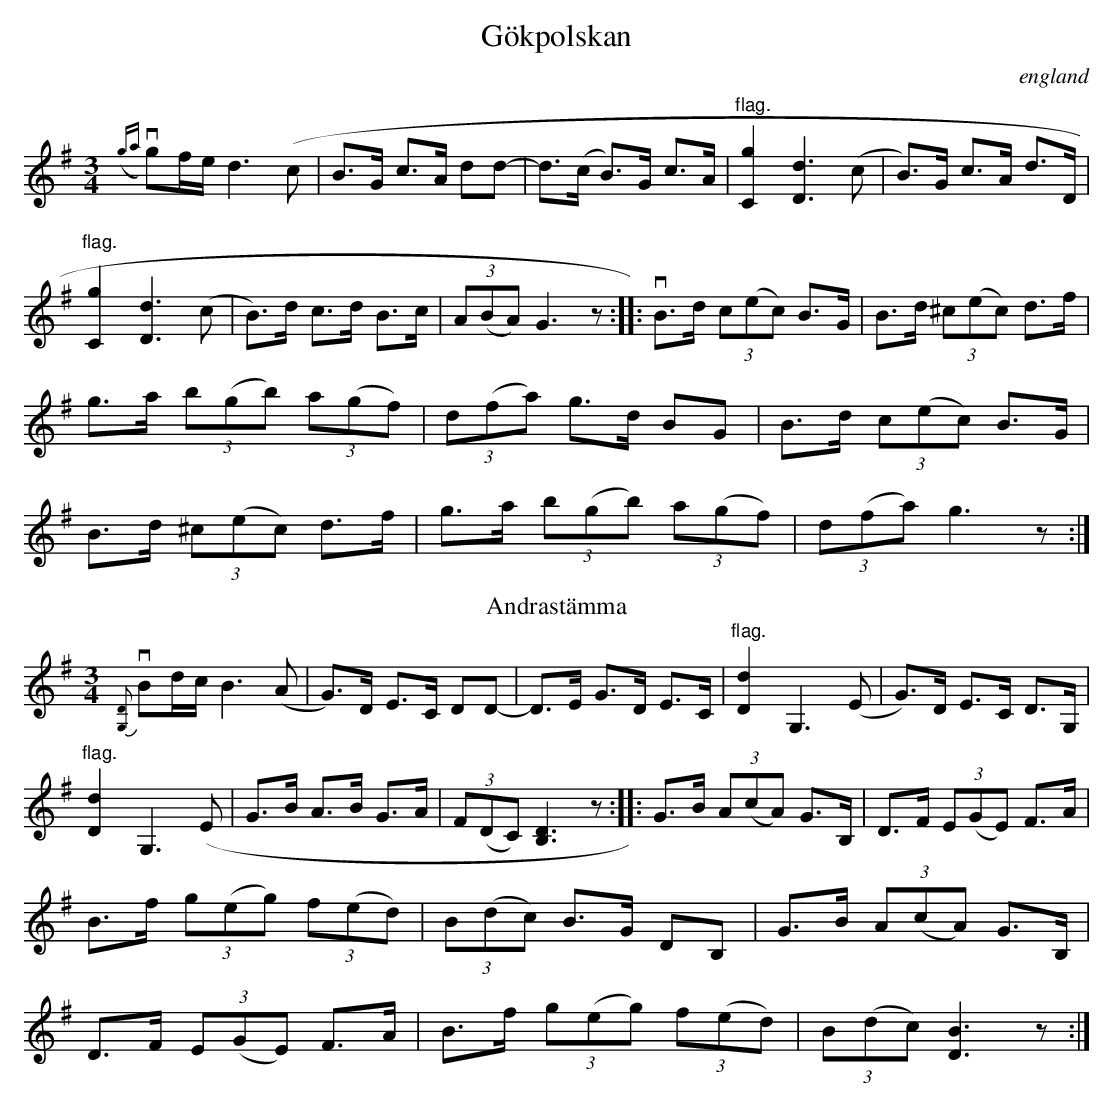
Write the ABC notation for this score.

X:1
T:Gökpolskan
O:england
M:3/4
L:1/8
K:G
({ga}vg)f/e/ d3 (c|B>G c>A dd-|d>(c B>)G c>A|"flag."[C2g2] [D3d3] (c|\
B>)G c>A d>D|"flag."[C2g2] [D3d3] (c|B>)d c>d B>c|(3A(BA) G3z::\
vB>d (3c(ec) B>G|B>d (3^c(ec) d>f|g>a (3b(gb) (3a(gf)|(3d(fa) g>d BG|\
B>d (3c(ec) B>G|B>d (3^c(ec) d>f|g>a (3b(gb) (3a(gf)|(3d(fa) g3z:|
T:Andrastämma
{[G,D]}vBd/c/ B3 (A|G>)D E>C DD-|D>E G>D E>C|"flag."[D2d2] G,3 (E|\
G>)D E>C D>G,|"flag."[D2d2] G,3 (E|G>B A>B G>A|(3F(DC) [B,3D3]z::\
G>B (3A(cA) G>B,|D>F (3E(GE) F>A|B>f (3g(eg) (3f(ed)|(3B(dc) B>G DB,|\
G>B (3A(cA) G>B,|D>F (3E(GE) F>A|B>f (3g(eg) (3f(ed)|(3B(dc) [D3B3]z:|
